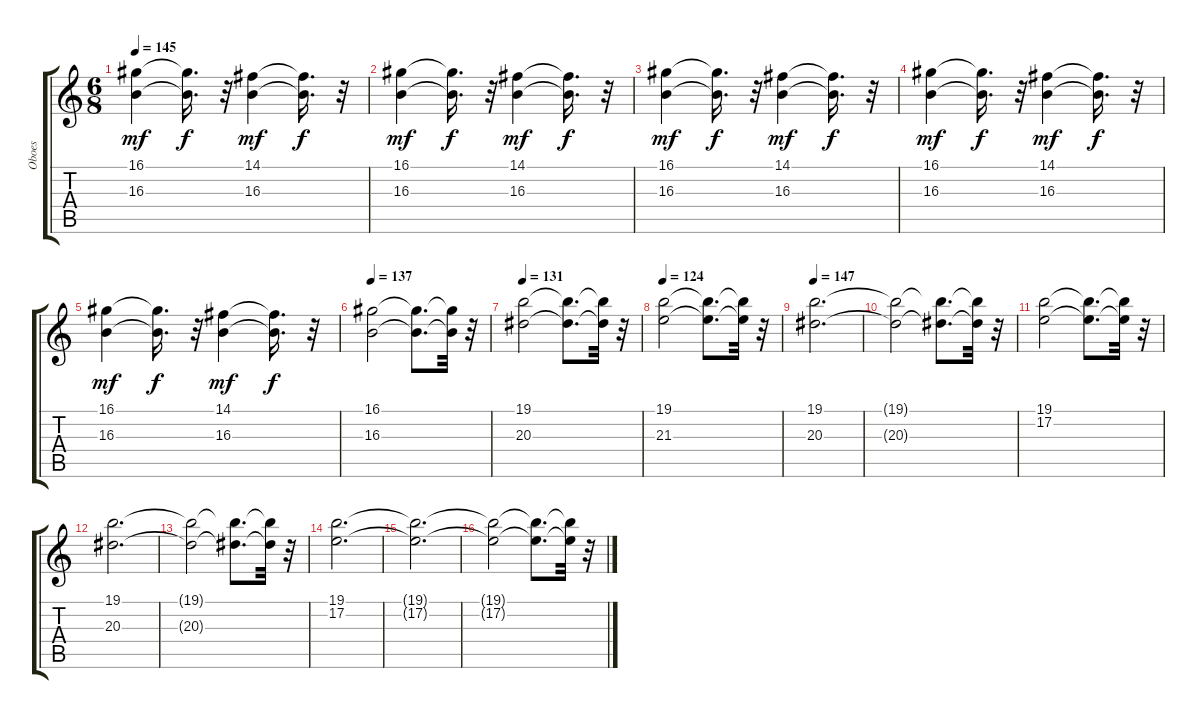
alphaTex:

\track ("Oboes" "Oboes") {instrument oboe}
\staff {score tabs}
\tuning (E4 B3 G3 D3 A2 E2) {hide}
\ts (6 8)
\tempo 145
\clef g2
\ks c
(16.1 16.3).4{dy mf} (16.1{t} 16.3{t}).16{d dy f} r.32 (14.1 16.3).4{dy mf} (14.1{t} 16.3{t}).16{d dy f} r.32 |
(16.1 16.3).4{dy mf} (16.1{t} 16.3{t}).16{d dy f} r.32 (14.1 16.3).4{dy mf} (14.1{t} 16.3{t}).16{d dy f} r.32 |
(16.1 16.3).4{dy mf} (16.1{t} 16.3{t}).16{d dy f} r.32 (14.1 16.3).4{dy mf} (14.1{t} 16.3{t}).16{d dy f} r.32 |
(16.1 16.3).4{dy mf} (16.1{t} 16.3{t}).16{d dy f} r.32 (14.1 16.3).4{dy mf} (14.1{t} 16.3{t}).16{d dy f} r.32 |
(16.1 16.3).4{dy mf} (16.1{t} 16.3{t}).16{d dy f} r.32 (14.1 16.3).4{dy mf} (14.1{t} 16.3{t}).16{d dy f} r.32 |
\tempo 137
(16.1 16.3).2 (16.1{t} 16.3{t}).8{d} (16.1{t} 16.3{t}).32 r.32 |
\tempo 131
(19.1 20.3).2 (19.1{t} 20.3{t}).8{d} (19.1{t} 20.3{t}).32 r.32 |
\tempo 124
(19.1 21.3).2 (19.1{t} 21.3{t}).8{d} (19.1{t} 21.3{t}).32 r.32 |
\tempo 147
(19.1 20.3).2{d} |
(19.1{t} 20.3{t}).2 (19.1{t} 20.3{t}).8{d} (19.1{t} 20.3{t}).32 r.32 |
(19.1 17.2).2 (19.1{t} 17.2{t}).8{d} (19.1{t} 17.2{t}).32 r.32 |
(19.1 20.3).2{d} |
(19.1{t} 20.3{t}).2 (19.1{t} 20.3{t}).8{d} (19.1{t} 20.3{t}).32 r.32 |
(19.1 17.2).2{d} |
(19.1{t} 17.2{t}).2{d} |
(19.1{t} 17.2{t}).2 (19.1{t} 17.2{t}).8{d} (19.1{t} 17.2{t}).32 r.32
